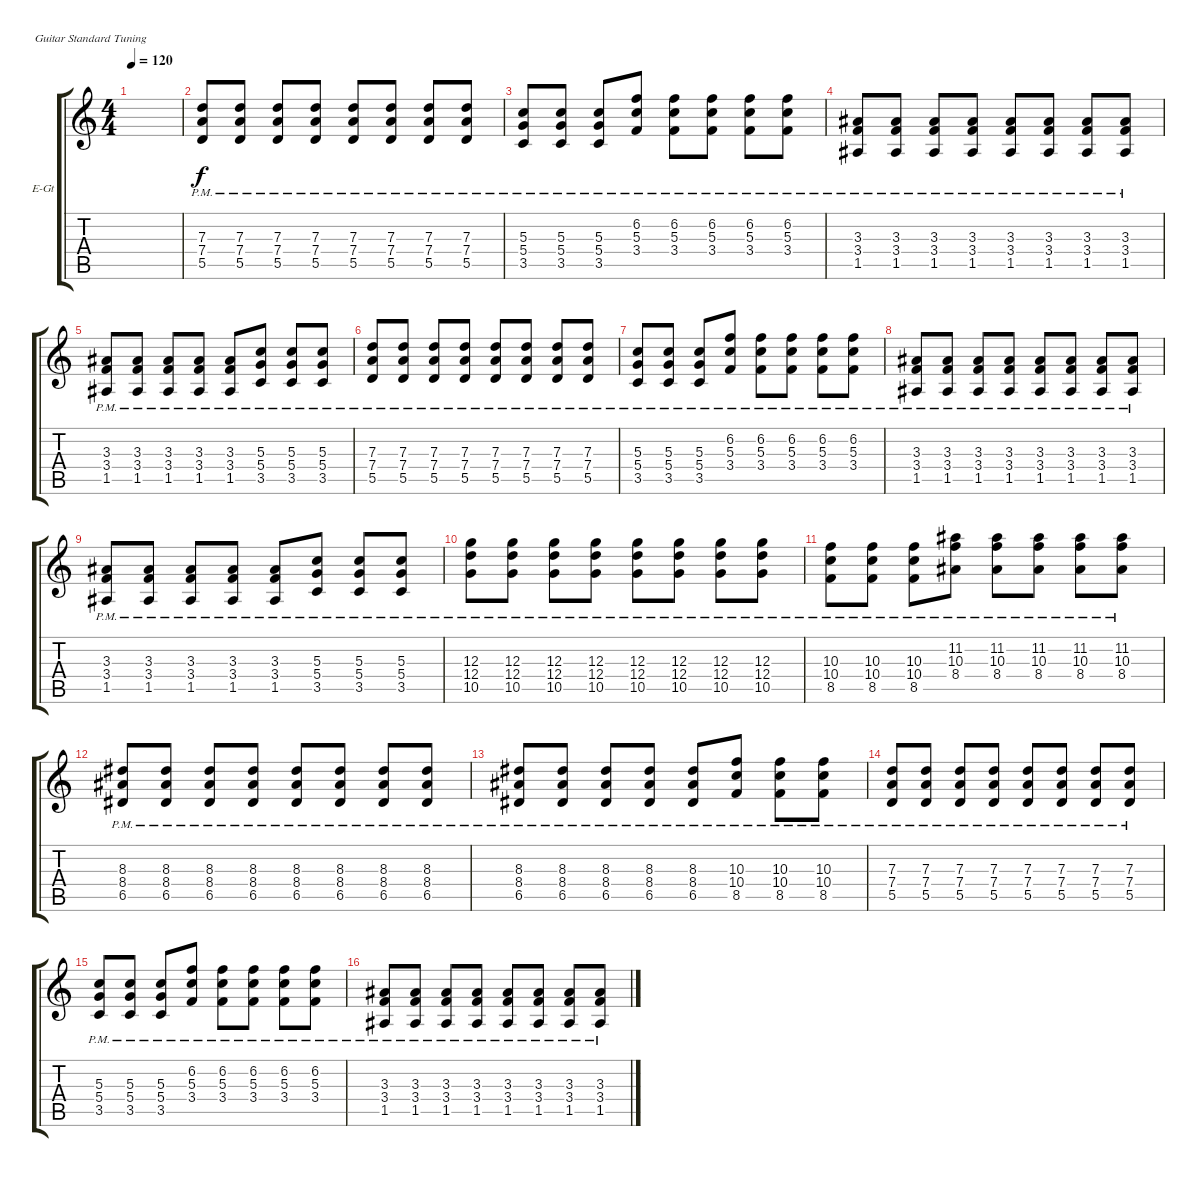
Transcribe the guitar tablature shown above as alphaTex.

\defaultSystemsLayout 4
\bracketExtendMode groupsimilarinstruments
\firstSystemTrackNameOrientation horizontal
\otherSystemsTrackNameOrientation horizontal
\track ("Electric Guitar (Clean)" "E-Gt") {instrument electricguitarclean}
\staff {score tabs}
\tuning (E4 B3 G3 D3 A2 E2)
\ts (4 4)
\tempo 120
\clef g2
\ks c
|
(5.5{pm} 7.4{pm} 7.3{pm}).8 (5.5{pm} 7.4{pm} 7.3{pm}).8 (5.5{pm} 7.4{pm} 7.3{pm}).8 (5.5{pm} 7.4{pm} 7.3{pm}).8 (5.5{pm} 7.4{pm} 7.3{pm}).8 (5.5{pm} 7.4{pm} 7.3{pm}).8 (5.5{pm} 7.4{pm} 7.3{pm}).8 (5.5{pm} 7.4{pm} 7.3{pm}).8 |
(3.5{pm} 5.4{pm} 5.3{pm}).8 (3.5{pm} 5.4{pm} 5.3{pm}).8 (3.5{pm} 5.4{pm} 5.3{pm}).8 (3.4{pm} 5.3{pm} 6.2{pm}).8 (5.3{pm} 6.2{pm} 3.4{pm}).8 (3.4{pm} 5.3{pm} 6.2{pm}).8 (3.4{pm} 5.3{pm} 6.2{pm}).8 (3.4{pm} 5.3{pm} 6.2{pm}).8 |
(1.5{pm} 3.4{pm} 3.3{pm}).8 (1.5{pm} 3.4{pm} 3.3{pm}).8 (1.5{pm} 3.4{pm} 3.3{pm}).8 (1.5{pm} 3.4{pm} 3.3{pm}).8 (1.5{pm} 3.4{pm} 3.3{pm}).8 (1.5{pm} 3.4{pm} 3.3{pm}).8 (1.5{pm} 3.4{pm} 3.3{pm}).8 (1.5{pm} 3.4{pm} 3.3{pm}).8 |
(1.5{pm} 3.4{pm} 3.3{pm}).8 (1.5{pm} 3.4{pm} 3.3{pm}).8 (1.5{pm} 3.4{pm} 3.3{pm}).8 (1.5{pm} 3.4{pm} 3.3{pm}).8 (1.5{pm} 3.4{pm} 3.3{pm}).8 (3.5{pm} 5.4{pm} 5.3{pm}).8 (3.5{pm} 5.4{pm} 5.3{pm}).8 (3.5{pm} 5.4{pm} 5.3{pm}).8 |
(5.5{pm} 7.4{pm} 7.3{pm}).8 (5.5{pm} 7.4{pm} 7.3{pm}).8 (5.5{pm} 7.4{pm} 7.3{pm}).8 (5.5{pm} 7.4{pm} 7.3{pm}).8 (5.5{pm} 7.4{pm} 7.3{pm}).8 (5.5{pm} 7.4{pm} 7.3{pm}).8 (5.5{pm} 7.4{pm} 7.3{pm}).8 (5.5{pm} 7.4{pm} 7.3{pm}).8 |
(3.5{pm} 5.4{pm} 5.3{pm}).8 (3.5{pm} 5.4{pm} 5.3{pm}).8 (3.5{pm} 5.4{pm} 5.3{pm}).8 (3.4{pm} 5.3{pm} 6.2{pm}).8 (5.3{pm} 6.2{pm} 3.4{pm}).8 (3.4{pm} 5.3{pm} 6.2{pm}).8 (3.4{pm} 5.3{pm} 6.2{pm}).8 (3.4{pm} 5.3{pm} 6.2{pm}).8 |
(1.5{pm} 3.4{pm} 3.3{pm}).8 (1.5{pm} 3.4{pm} 3.3{pm}).8 (1.5{pm} 3.4{pm} 3.3{pm}).8 (1.5{pm} 3.4{pm} 3.3{pm}).8 (1.5{pm} 3.4{pm} 3.3{pm}).8 (1.5{pm} 3.4{pm} 3.3{pm}).8 (1.5{pm} 3.4{pm} 3.3{pm}).8 (1.5{pm} 3.4{pm} 3.3{pm}).8 |
(1.5{pm} 3.4{pm} 3.3{pm}).8 (1.5{pm} 3.4{pm} 3.3{pm}).8 (1.5{pm} 3.4{pm} 3.3{pm}).8 (1.5{pm} 3.4{pm} 3.3{pm}).8 (1.5{pm} 3.4{pm} 3.3{pm}).8 (3.5{pm} 5.4{pm} 5.3{pm}).8 (3.5{pm} 5.4{pm} 5.3{pm}).8 (3.5{pm} 5.4{pm} 5.3{pm}).8 |
(10.5{pm} 12.4{pm} 12.3{pm}).8 (10.5{pm} 12.4{pm} 12.3{pm}).8 (10.5{pm} 12.4{pm} 12.3{pm}).8 (10.5{pm} 12.4{pm} 12.3{pm}).8 (10.5{pm} 12.4{pm} 12.3{pm}).8 (10.5{pm} 12.4{pm} 12.3{pm}).8 (10.5{pm} 12.4{pm} 12.3{pm}).8 (10.5{pm} 12.4{pm} 12.3{pm}).8 |
(8.5{pm} 10.4{pm} 10.3{pm}).8 (8.5{pm} 10.4{pm} 10.3{pm}).8 (8.5{pm} 10.4{pm} 10.3{pm}).8 (8.4{pm} 10.3{pm} 11.2{pm}).8 (10.3{pm} 11.2{pm} 8.4{pm}).8 (8.4{pm} 10.3{pm} 11.2{pm}).8 (8.4{pm} 10.3{pm} 11.2{pm}).8 (8.4{pm} 10.3{pm} 11.2{pm}).8 |
(6.5{pm} 8.4{pm} 8.3{pm}).8 (6.5{pm} 8.4{pm} 8.3{pm}).8 (6.5{pm} 8.4{pm} 8.3{pm}).8 (6.5{pm} 8.4{pm} 8.3{pm}).8 (6.5{pm} 8.4{pm} 8.3{pm}).8 (6.5{pm} 8.4{pm} 8.3{pm}).8 (6.5{pm} 8.4{pm} 8.3{pm}).8 (6.5{pm} 8.4{pm} 8.3{pm}).8 |
(6.5{pm} 8.4{pm} 8.3{pm}).8 (6.5{pm} 8.4{pm} 8.3{pm}).8 (6.5{pm} 8.4{pm} 8.3{pm}).8 (6.5{pm} 8.4{pm} 8.3{pm}).8 (6.5{pm} 8.4{pm} 8.3{pm}).8 (8.5{pm} 10.4{pm} 10.3{pm}).8 (8.5{pm} 10.4{pm} 10.3{pm}).8 (8.5{pm} 10.4{pm} 10.3{pm}).8 |
(5.5{pm} 7.4{pm} 7.3{pm}).8 (5.5{pm} 7.4{pm} 7.3{pm}).8 (5.5{pm} 7.4{pm} 7.3{pm}).8 (5.5{pm} 7.4{pm} 7.3{pm}).8 (5.5{pm} 7.4{pm} 7.3{pm}).8 (5.5{pm} 7.4{pm} 7.3{pm}).8 (5.5{pm} 7.4{pm} 7.3{pm}).8 (5.5{pm} 7.4{pm} 7.3{pm}).8 |
(3.5{pm} 5.4{pm} 5.3{pm}).8 (3.5{pm} 5.4{pm} 5.3{pm}).8 (3.5{pm} 5.4{pm} 5.3{pm}).8 (3.4{pm} 5.3{pm} 6.2{pm}).8 (5.3{pm} 6.2{pm} 3.4{pm}).8 (3.4{pm} 5.3{pm} 6.2{pm}).8 (3.4{pm} 5.3{pm} 6.2{pm}).8 (3.4{pm} 5.3{pm} 6.2{pm}).8 |
(1.5{pm} 3.4{pm} 3.3{pm}).8 (1.5{pm} 3.4{pm} 3.3{pm}).8 (1.5{pm} 3.4{pm} 3.3{pm}).8 (1.5{pm} 3.4{pm} 3.3{pm}).8 (1.5{pm} 3.4{pm} 3.3{pm}).8 (1.5{pm} 3.4{pm} 3.3{pm}).8 (1.5{pm} 3.4{pm} 3.3{pm}).8 (1.5{pm} 3.4{pm} 3.3{pm}).8
